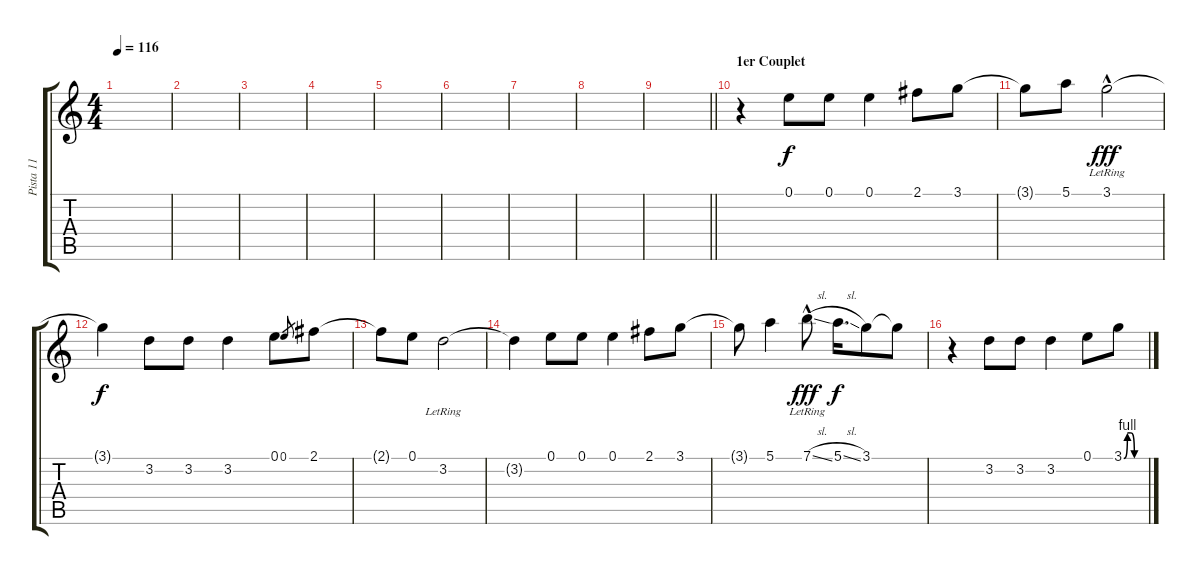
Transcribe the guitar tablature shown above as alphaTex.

\track ("Pista 11" "Pista 11") {instrument distortionguitar}
\staff {score tabs}
\tuning (E4 B3 G3 D3 A2 E2) {hide}
\ts (4 4)
\tempo 116
\clef g2
\ks c
|
|
|
|
|
|
|
|
\barLineRight lightlight
|
\section ("" "1er Couplet")
r.4 0.1.8 0.1.8 0.1.4 2.1.8 3.1.8 |
3.1{t}.8 5.1.8 3.1{hac lr}.2{dy fff} |
3.1{t}.4{dy f} 3.2.8 3.2.8 3.2.4 0.1.8 0.1.8{gr} 2.1.8 |
2.1{t}.8 0.1.8 3.2{lr}.2 |
3.2{t}.4 0.1.8 0.1.8 0.1.4 2.1.8 3.1.8 |
3.1{t}.8 5.1.4 7.1{sl hac lr}.8{dy fff} 5.1{sl}.16{d dy f} 3.1.8 3.1{t}.8 |
r.4 3.2.8 3.2.8 3.2.4 0.1.8 3.1{be (custom 0 0 10 4 20 4 30 0 60 0)}.8
